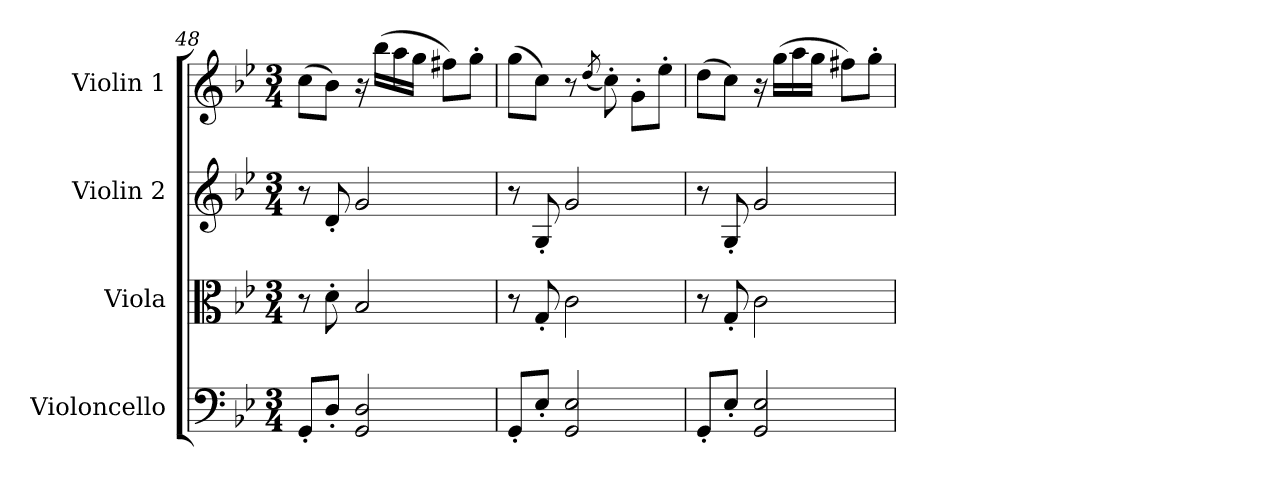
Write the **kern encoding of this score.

**kern	**kern	**kern	**kern
*part4	*part3	*part2	*part1
*staff4	*staff3	*staff2	*staff1
*I"Violoncello	*I"Viola	*I"Violin 2	*I"Violin 1
*I'Vc	*I'Vla	*I'Vln	*I'Vln
*clefF4	*clefC3	*clefG2	*clefG2
*k[b-e-]	*k[b-e-]	*k[b-e-]	*k[b-e-]
*M3/4	*M3/4	*M3/4	*M3/4
=48	=48	=48	=48
8GG'/L	8r	8r	(8cc\L
8D'/J	8d'\	8d'/	8b-\J)
2GG/ 2D/	2B-/	2g/	16r
.	.	.	(16bb-\LL
.	.	.	16aa\
.	.	.	16gg\JJ
.	.	.	8ff#X\L)
.	.	.	8gg'\J
=49	=49	=49	=49
8GG'/L	8r	8r	(8gg\L
8E-'/J	8G'/	8G'/	8cc\J)
2GG/ 2E-/	2c\	2g/	8r
.	.	.	(8qdd/
.	.	.	8cc'\)
.	.	.	8g'\L
.	.	.	8ee-'\J
!!LO:LB:g=z
=50	=50	=50	=50
8GG'/L	8r	8r	(8dd\L
8E-'/J	8G'/	8G'/	8cc\J)
2GG/ 2E-/	2c\	2g/	16r
.	.	.	(16gg\LL
.	.	.	16aa\
.	.	.	16gg\JJ
.	.	.	8ff#X\L)
.	.	.	8gg'\J
=	=	=	=
*-	*-	*-	*-
